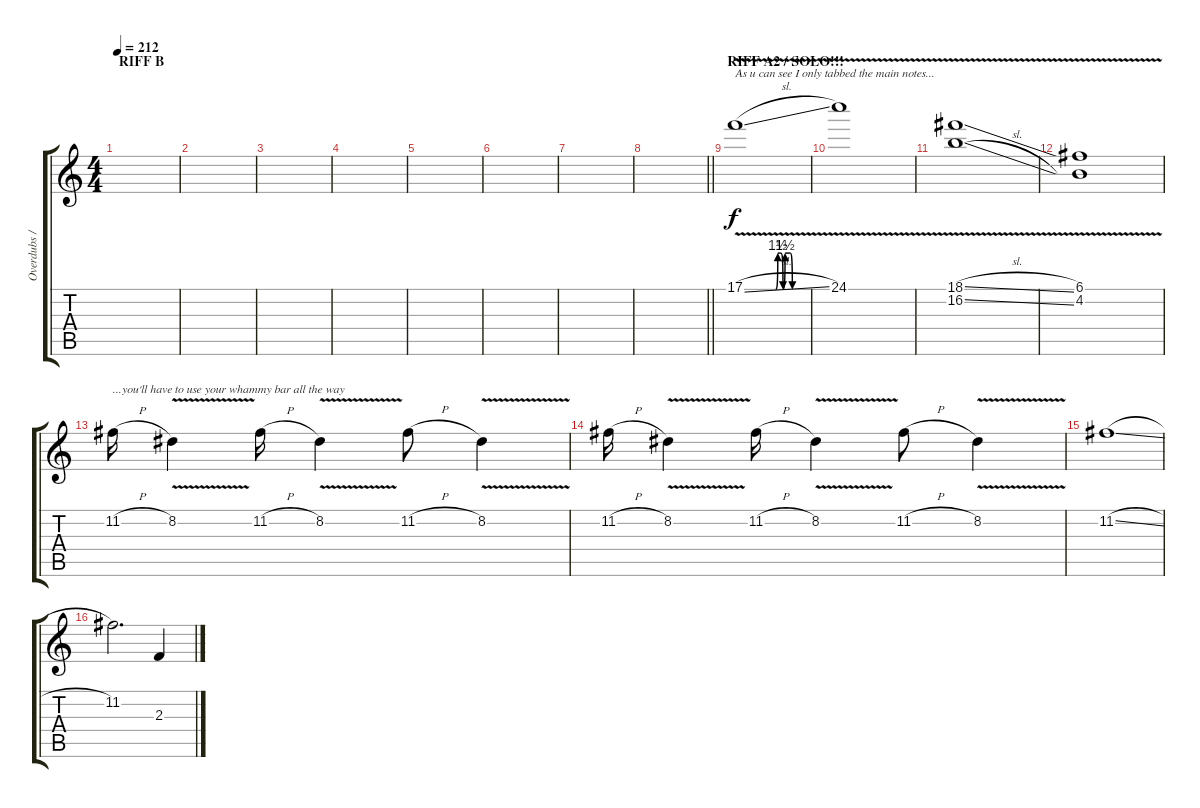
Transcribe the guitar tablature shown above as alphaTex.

\track ("Overdubs / Solo" "Overdubs /") {instrument distortionguitar}
\staff {score tabs}
\tuning (C4 G3 Eb3 Bb2 F2 C2) {hide}
\ts (4 4)
\section ("" "RIFF B")
\tempo 212
\clef g2
\ks c
|
|
|
|
|
|
|
\barLineRight lightlight
|
\section ("" "RIFF A2 / SOLO!!!")
17.1{be (custom 0 0 30 0 32 6 35 6 37 0 39 6 44 6 46 0 53 0 60 0) v sl}.1{txt "As u can see I only tabbed the main notes..."} |
24.1{v}.1 |
(18.1{v sl} 16.2{sl}).1 |
(6.1{v} 4.2).1 |
11.2{h}.16{txt "...you'll have to use your whammy bar all the way"} 8.2{v}.4 11.2{h}.16 8.2{v}.4 11.2{h}.8 8.2{v}.4 |
11.2{h}.16 8.2{v}.4 11.2{h}.16 8.2{v}.4 11.2{h}.8 8.2{v}.4 |
11.2{sl}.1 |
11.2.2{d} 2.3.4
